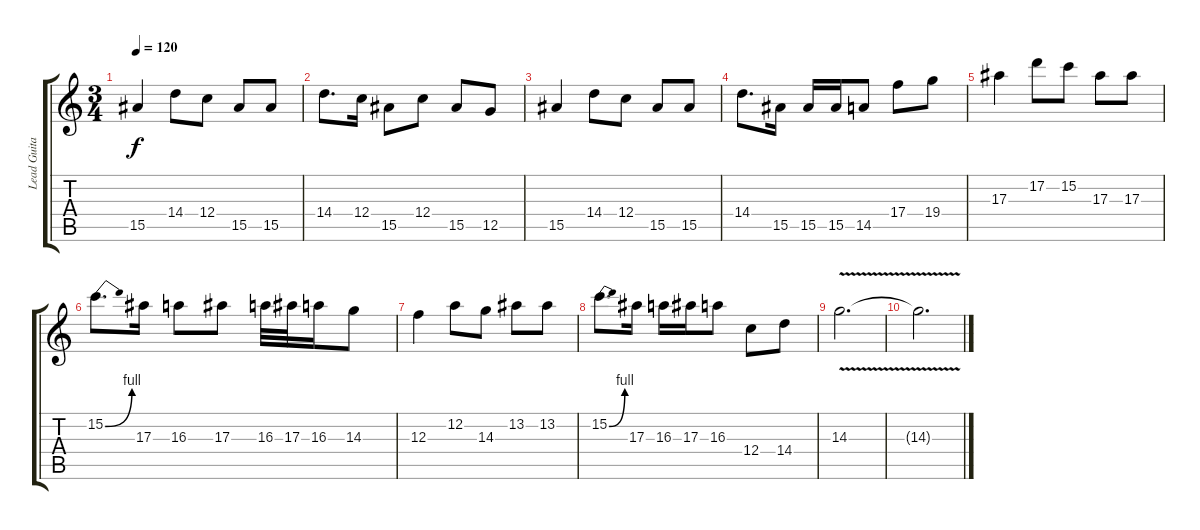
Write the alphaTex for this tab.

\track ("Lead Guitar 1" "Lead Guita") {instrument distortionguitar}
\staff {score tabs}
\tuning (D4 A3 F3 C3 G2 D2) {hide}
\ts (3 4)
\tempo 120
\clef g2
\ks c
15.5.4{dy f} 14.4.8 12.4.8 15.5.8 15.5.8 |
14.4.8{d} 12.4.16 15.5.8 12.4.8 15.5.8 12.5.8 |
15.5.4 14.4.8 12.4.8 15.5.8 15.5.8 |
14.4.8{d} 15.5.16 15.5.16 15.5.16 14.5.8 17.4.8 19.4.8 |
17.3.4 17.2.8 15.2.8 17.3.8 17.3.8 |
15.2{be (bend 0 0 60 4)}.8{d} 17.3.16 16.3.8 17.3.8 16.3.32 17.3.32 16.3.16 14.3.8 |
12.3.4 12.2.8 14.3.8 13.2.8 13.2.8 |
15.2{be (bend 0 0 60 4)}.8{d} 17.3.16 16.3.16 17.3.16 16.3.8 12.4.8 14.4.8 |
14.3{v}.2{d volume 2} |
14.3{t}.2{d}
